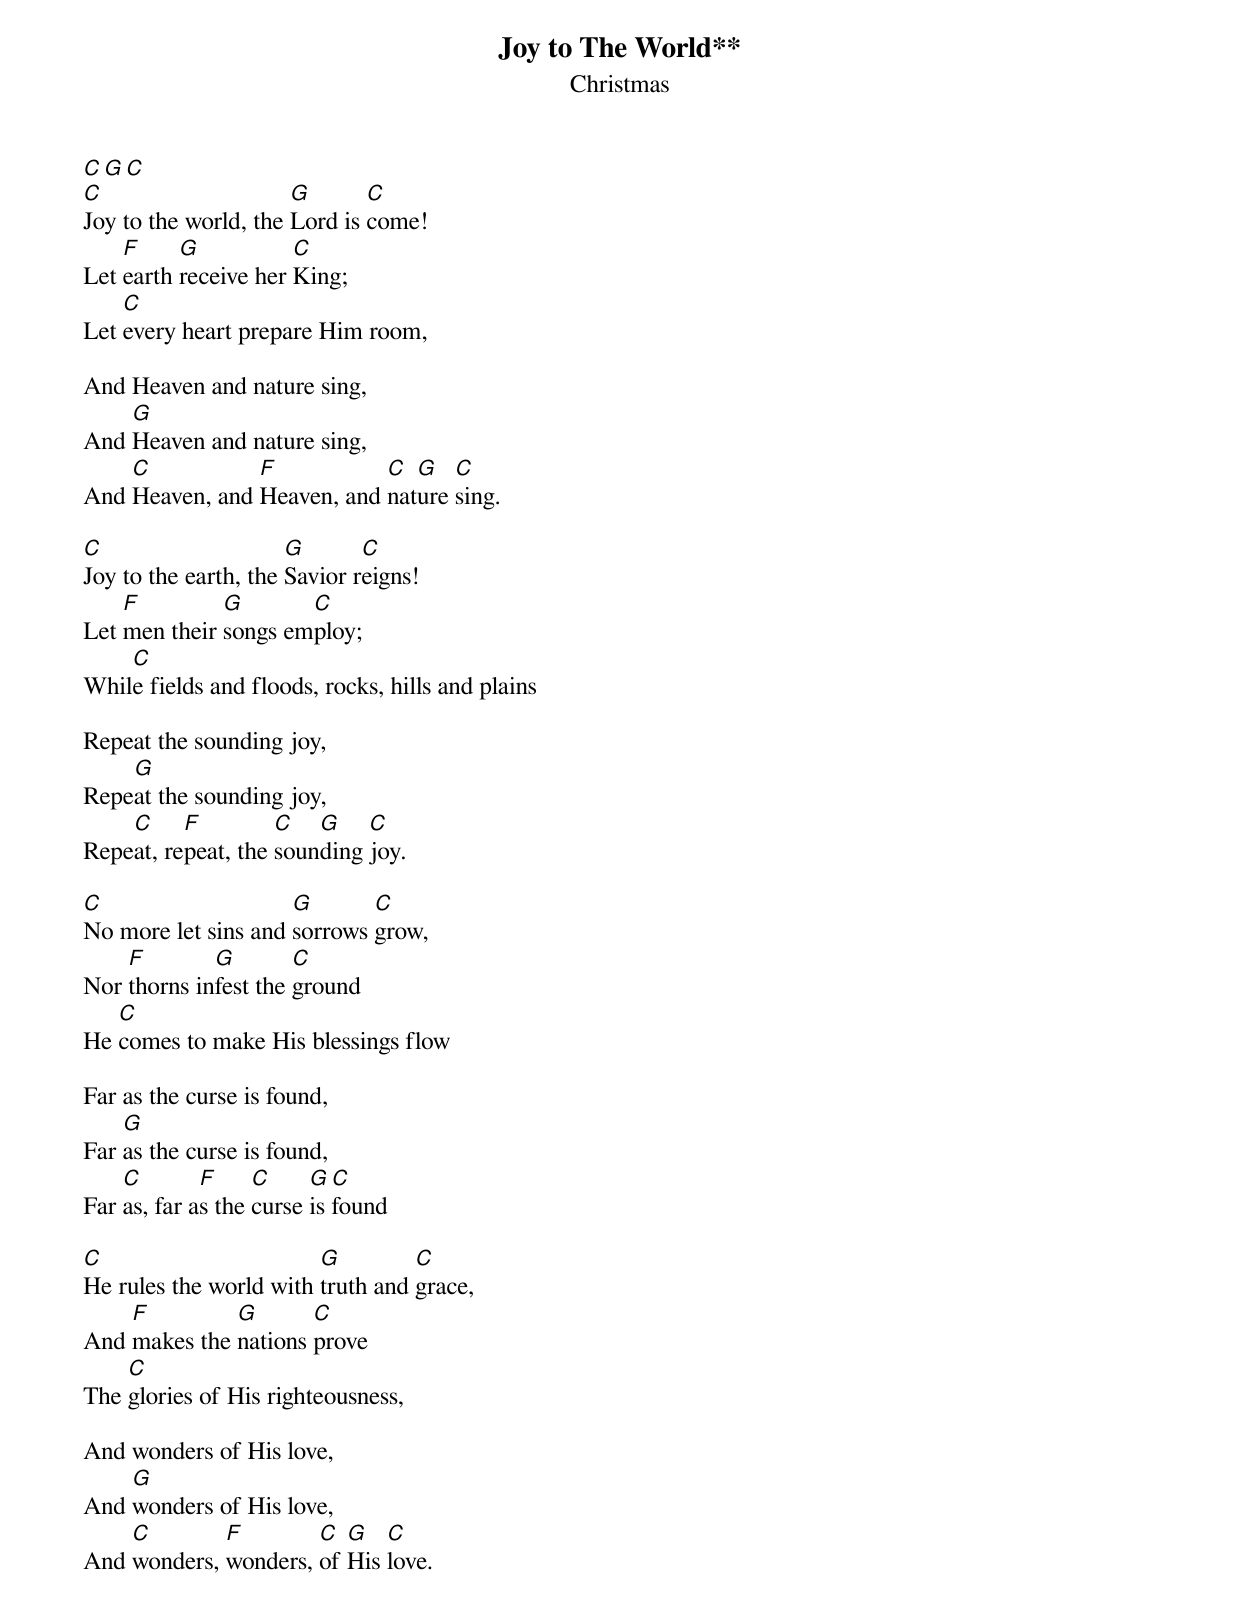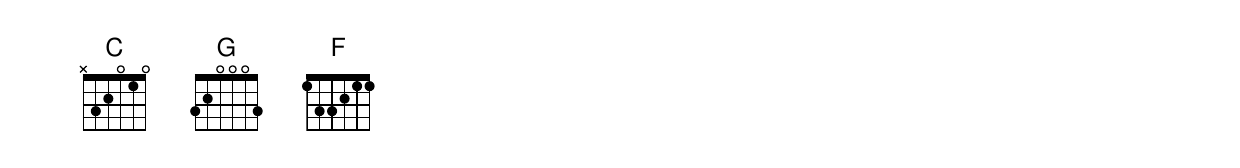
{title:Joy to The World**}
{subtitle:Christmas }
[C][G][C]
[C]Joy to the world, the [G]Lord is [C]come!
Let [F]earth [G]receive her [C]King;
Let [C]every heart prepare Him room,

And Heaven and nature sing,
And [G]Heaven and nature sing,
And [C]Heaven, and [F]Heaven, and [C]nat[G]ure [C]sing.

[C]Joy to the earth, the [G]Savior r[C]eigns!
Let [F]men their [G]songs em[C]ploy;
Whil[C]e fields and floods, rocks, hills and plains

Repeat the sounding joy,
Repe[G]at the sounding joy,
Repe[C]at, re[F]peat, the [C]soun[G]ding [C]joy.

[C]No more let sins and [G]sorrows [C]grow,
Nor [F]thorns in[G]fest the [C]ground
He [C]comes to make His blessings flow

Far as the curse is found,
Far [G]as the curse is found,
Far [C]as, far a[F]s the [C]curse [G]is [C]found

[C]He rules the world with [G]truth and [C]grace,
And [F]makes the [G]nations [C]prove
The [C]glories of His righteousness,

And wonders of His love,
And [G]wonders of His love,
And [C]wonders, [F]wonders, [C]of [G]His [C]love.
